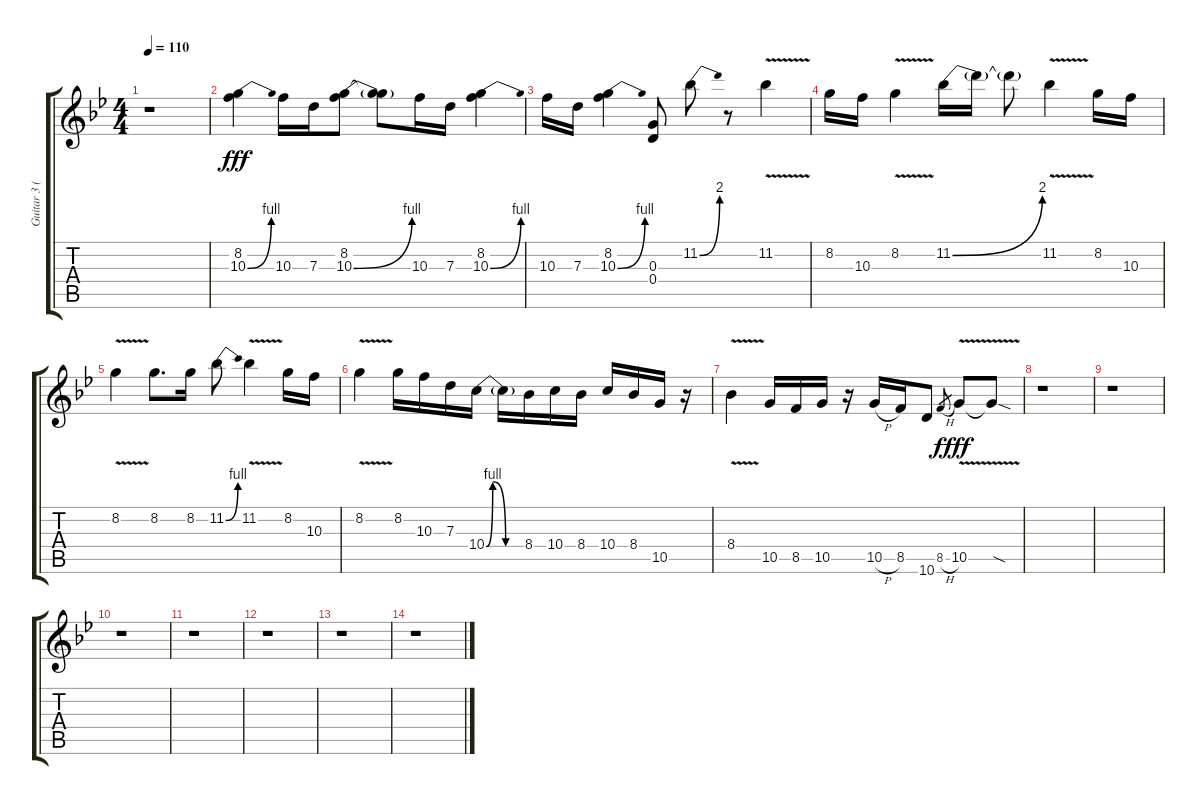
\track ("Guitar 3 (dist.)" "Guitar 3 (") {instrument distortionguitar}
\staff {score tabs}
\tuning (E4 B3 G3 D3 A2 E2) {hide}
\ts (4 4)
\tempo 110
\clef g2
\ks gminor
r.1{dy f} |
(8.2 10.3{be (bend 0 0 60 4)}).4{dy fff} 10.3.16 7.3.16 (8.2 10.3{be (bend 0 0 60 4)}).8 (8.2{t} 10.3{t}).8 10.3.16 7.3.16 (8.2 10.3{be (bend 0 0 60 4)}).4 |
10.3.16 7.3.16 (8.2 10.3{be (bend 0 0 60 4)}).4 (0.3 0.4).8 11.2{be (bend 0 0 60 8)}.8 r.8 11.2{v}.4 |
8.2.16 10.3.16 8.2{v}.4 11.2{be (bend 0 0 60 8)}.16 11.2{t}.16 11.2{t}.8 11.2{v}.4 8.2.16 10.3.16 |
8.2{v}.4 8.2.8{d} 8.2.16 11.2{be (bend 0 0 60 4)}.8 11.2{v}.4 8.2.16 10.3.16 |
8.2{v}.4 8.2.16 10.3.16 7.3.16 10.4{be (custom 0 0 10 4 30 0 60 0)}.16 10.4{t}.16 8.4.16 10.4.16 8.4.16 10.4.16 8.4.16 10.5.16 r.16 |
8.4{v}.4 10.5.16 8.5.16 10.5.16 r.16 10.5{h}.16 8.5.16 10.6.8 8.5{h}.8{gr dy f} 10.5{v}.8{dy fff} 10.5{sod t}.8 |
r.1 |
r.1 |
r.1 |
r.1 |
r.1 |
r.1 |
r.1
